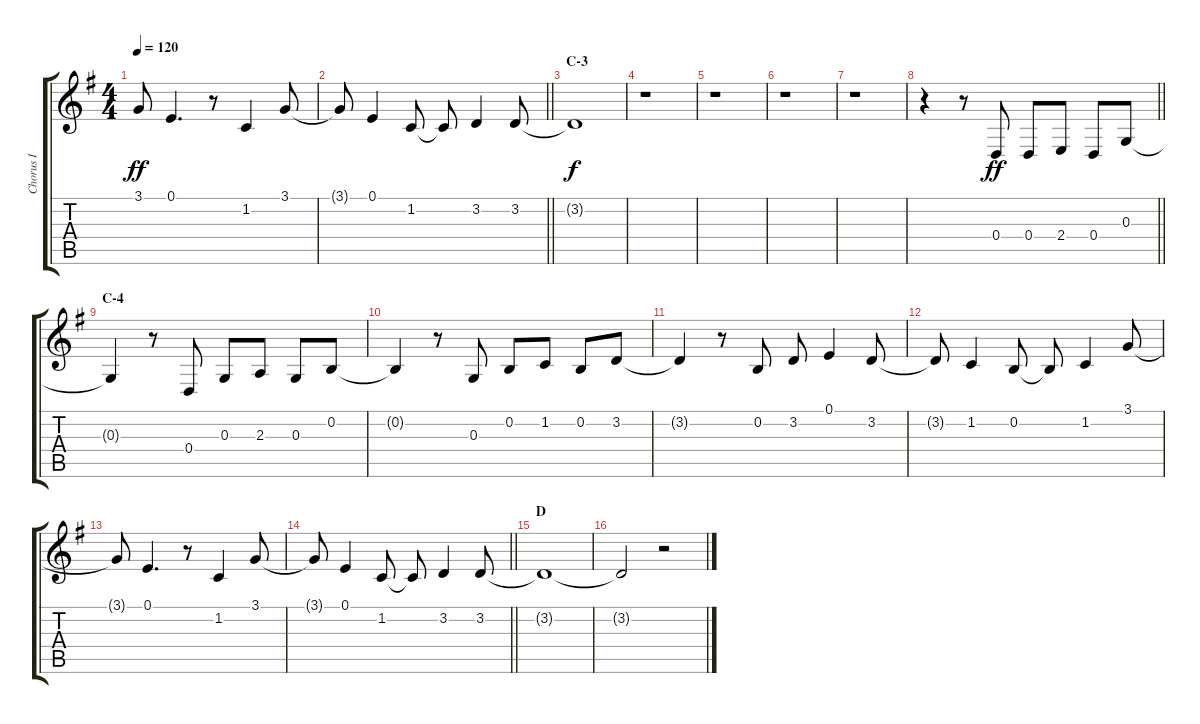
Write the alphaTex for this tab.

\track ("Chorus I" "Chorus I") {instrument voiceoohs}
\staff {score tabs}
\tuning (E4 B3 G3 D3 A2 E2) {hide}
\ts (4 4)
\tempo 120
\clef g2
\ks g
3.1{t}.8{dy ff} 0.1.4{d} r.8 1.2.4 3.1.8 |
\barLineRight lightlight
3.1{t}.8 0.1.4 1.2.8 1.2{t}.8 3.2.4 3.2.8 |
\section ("" "C-3")
3.2{t}.1{dy f} |
r.1 |
r.1 |
r.1 |
r.1 |
\barLineRight lightlight
r.4 r.8 0.4.8{dy ff} 0.4.8 2.4.8 0.4.8 0.3.8 |
\section ("" "C-4")
0.3{t}.4 r.8 0.4.8 0.3.8 2.3.8 0.3.8 0.2.8 |
0.2{t}.4 r.8 0.3.8 0.2.8 1.2.8 0.2.8 3.2.8 |
3.2{t}.4 r.8 0.2.8 3.2.8 0.1.4 3.2.8 |
3.2{t}.8 1.2.4 0.2.8 0.2{t}.8 1.2.4 3.1.8 |
3.1{t}.8 0.1.4{d} r.8 1.2.4 3.1.8 |
\barLineRight lightlight
3.1{t}.8 0.1.4 1.2.8 1.2{t}.8 3.2.4 3.2.8 |
\section ("" "D")
3.2{t}.1 |
3.2{t}.2 r.2
